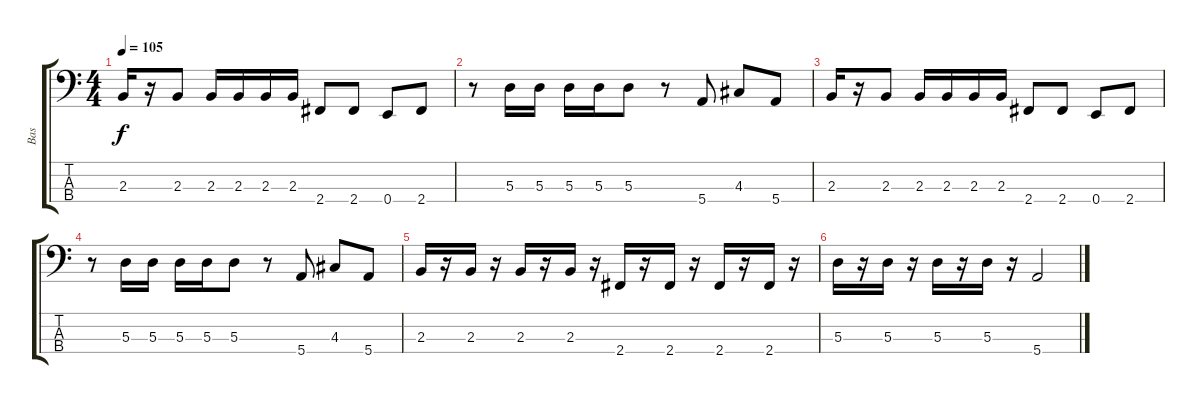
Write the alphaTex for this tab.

\track ("Bas" "Bas") {instrument electricbasspick}
\staff {score tabs}
\tuning (G2 D2 A1 E1) {hide}
\ts (4 4)
\tempo 105
\clef f4
\ks c
2.3.16{dy f} r.16 2.3.8 2.3.16 2.3.16 2.3.16 2.3.16 2.4.8 2.4.8 0.4.8 2.4.8 |
r.8 5.3.16 5.3.16 5.3.16 5.3.16 5.3.8 r.8 5.4.8 4.3.8 5.4.8 |
2.3.16 r.16 2.3.8 2.3.16 2.3.16 2.3.16 2.3.16 2.4.8 2.4.8 0.4.8 2.4.8 |
r.8 5.3.16 5.3.16 5.3.16 5.3.16 5.3.8 r.8 5.4.8 4.3.8 5.4.8 |
2.3.16 r.16 2.3.16 r.16 2.3.16 r.16 2.3.16 r.16 2.4.16 r.16 2.4.16 r.16 2.4.16 r.16 2.4.16 r.16 |
5.3.16 r.16 5.3.16 r.16 5.3.16 r.16 5.3.16 r.16 5.4.2
